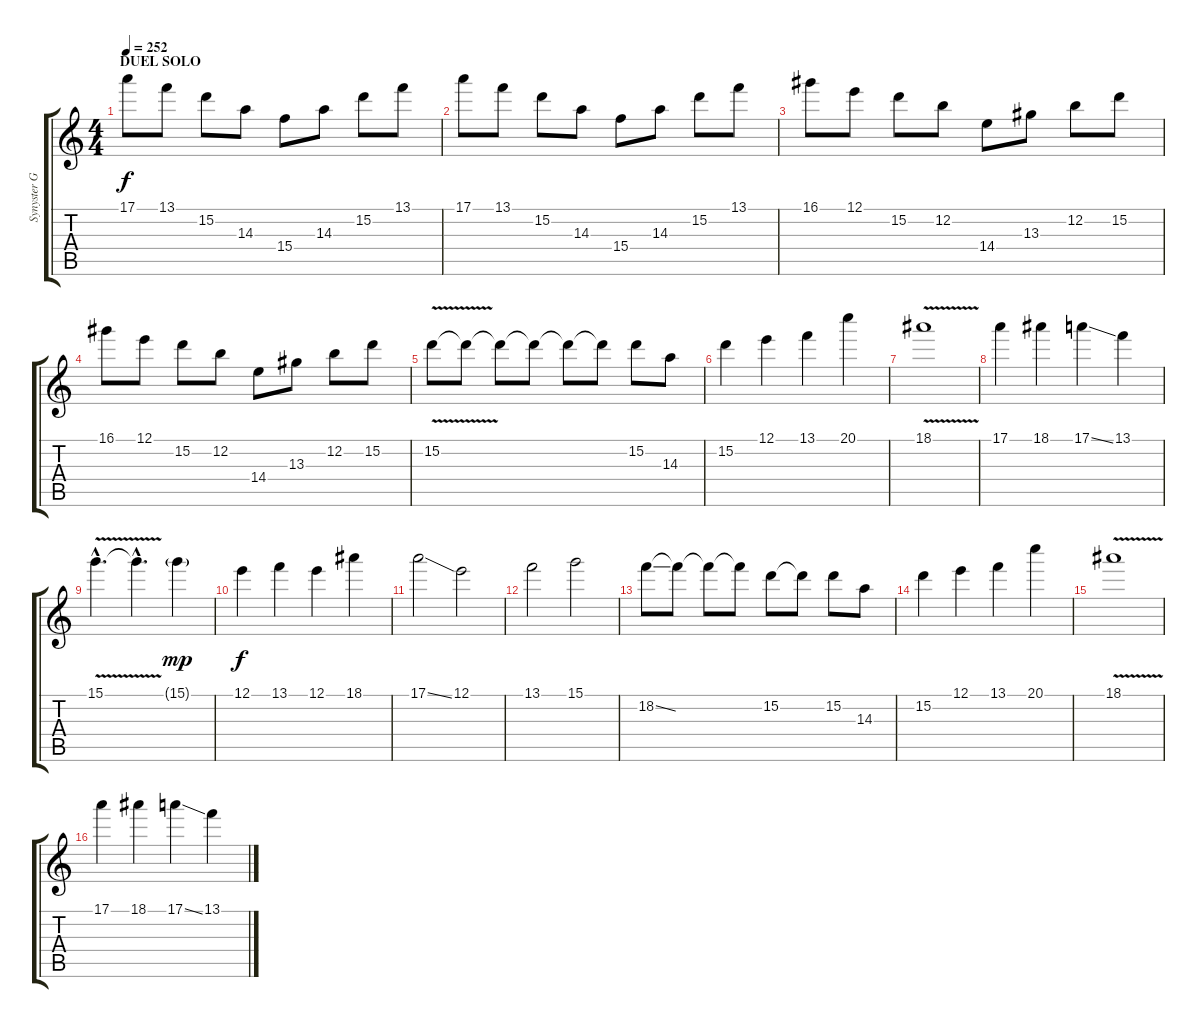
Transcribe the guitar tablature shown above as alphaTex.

\track ("Synyster Gates" "Synyster G") {instrument distortionguitar}
\staff {score tabs}
\tuning (E4 B3 G3 D3 A2 D2) {hide}
\ts (4 4)
\section ("" "DUEL SOLO")
\tempo 252
\clef g2
\ks c
17.1.8{dy f} 13.1.8 15.2.8 14.3.8 15.4.8 14.3.8 15.2.8 13.1.8 |
17.1.8 13.1.8 15.2.8 14.3.8 15.4.8 14.3.8 15.2.8 13.1.8 |
16.1.8 12.1.8 15.2.8 12.2.8 14.4.8 13.3.8 12.2.8 15.2.8 |
16.1.8 12.1.8 15.2.8 12.2.8 14.4.8 13.3.8 12.2.8 15.2.8 |
15.2{v}.8 15.2{t}.8 15.2{t}.8 15.2{t}.8 15.2{t}.8 15.2{t}.8 15.2.8 14.3.8 |
15.2.4 12.1.4 13.1.4 20.1.4 |
18.1{v}.1 |
17.1.4 18.1.4 17.1{ss}.4 13.1.4 |
15.1{v hac}.4{d} 15.1{hac t}.4{d} 15.1{g}.4{dy mp} |
12.1.4{dy f} 13.1.4 12.1.4 18.1.4 |
17.1{ss}.2 12.1.2 |
13.1.2 15.1.2 |
18.2{ss}.8 18.2{t}.8 18.2{t}.8 18.2{t}.8 15.2.8 15.2{t}.8 15.2.8 14.3.8 |
15.2.4 12.1.4 13.1.4 20.1.4 |
18.1{v}.1 |
17.1.4 18.1.4 17.1{ss}.4 13.1.4
